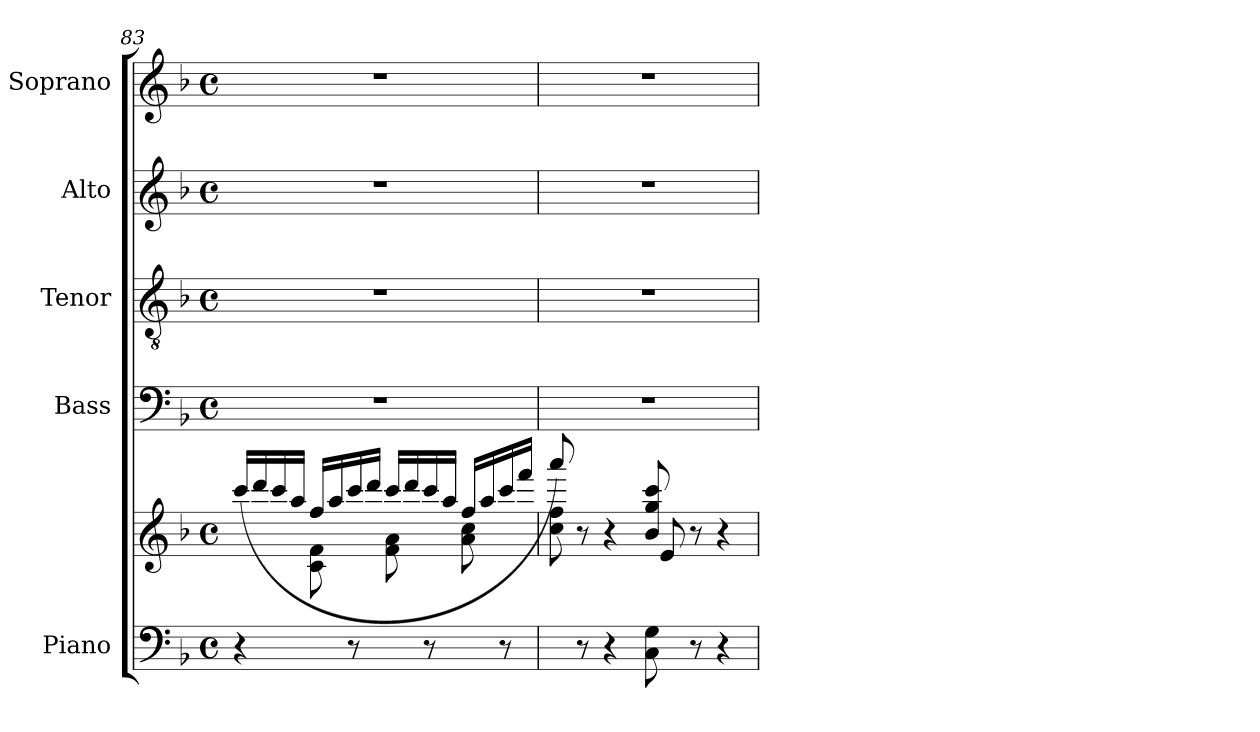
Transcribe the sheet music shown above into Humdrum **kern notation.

**kern	**kern	**kern	**kern	**kern	**kern
*part5	*part5	*part4	*part3	*part2	*part1
*staff6	*staff5	*staff4	*staff3	*staff2	*staff1
*I"Piano	*	*I"Bass	*I"Tenor	*I"Alto	*I"Soprano
*I'Pno	*	*	*	*	*
*clefF4	*clefG2	*clefF4	*clefGv2	*clefG2	*clefG2
*k[b-]	*k[b-]	*k[b-]	*k[b-]	*k[b-]	*k[b-]
*M4/4	*M4/4	*M4/4	*M4/4	*M4/4	*M4/4
*met(c)	*met(c)	*met(c)	*met(c)	*met(c)	*met(c)
=83	=83	=83	=83	=83	=83
*	*^	*	*	*	*
4r	(>16ccc/LL	4ryy	1r	1r	1r	1r
.	16ddd/	.	.	.	.	.
.	16ccc/	.	.	.	.	.
.	16aa/JJ	.	.	.	.	.
8ryy	16ff/LL	8c\ 8f\	.	.	.	.
.	16aa/	.	.	.	.	.
8r	16ccc/	8ryy	.	.	.	.
.	16ddd/JJ	.	.	.	.	.
8ryy	16ccc/LL	8f\ 8a\	.	.	.	.
.	16ddd/	.	.	.	.	.
8r	16ccc/	8ryy	.	.	.	.
.	16aa/JJ	.	.	.	.	.
8ryy	16ff/LL	8a\ 8cc\	.	.	.	.
.	16aa/	.	.	.	.	.
8r	16ccc/	8ryy	.	.	.	.
.	16fff/JJ	.	.	.	.	.
=84	=84	=84	=84	=84	=84	=84
*^	*	*	*	*	*	*
8ryy	2ryy	8aaa/)	8cc\ 8ff\	1r	1r	1r	1r
8r	.	8r	4.ryy	.	.	.	.
4r	.	4r	.	.	.	.	.
8ryy	8C\ 8G\	8b-/ 8gg/ 8ccc/	8e/	.	.	.	.
8r	4.ryy	8r	4.ryy	.	.	.	.
4r	.	4r	.	.	.	.	.
*v	*v	*	*	*	*	*	*
*	*v	*v	*	*	*	*
=	=	=	=	=	=
*-	*-	*-	*-	*-	*-
